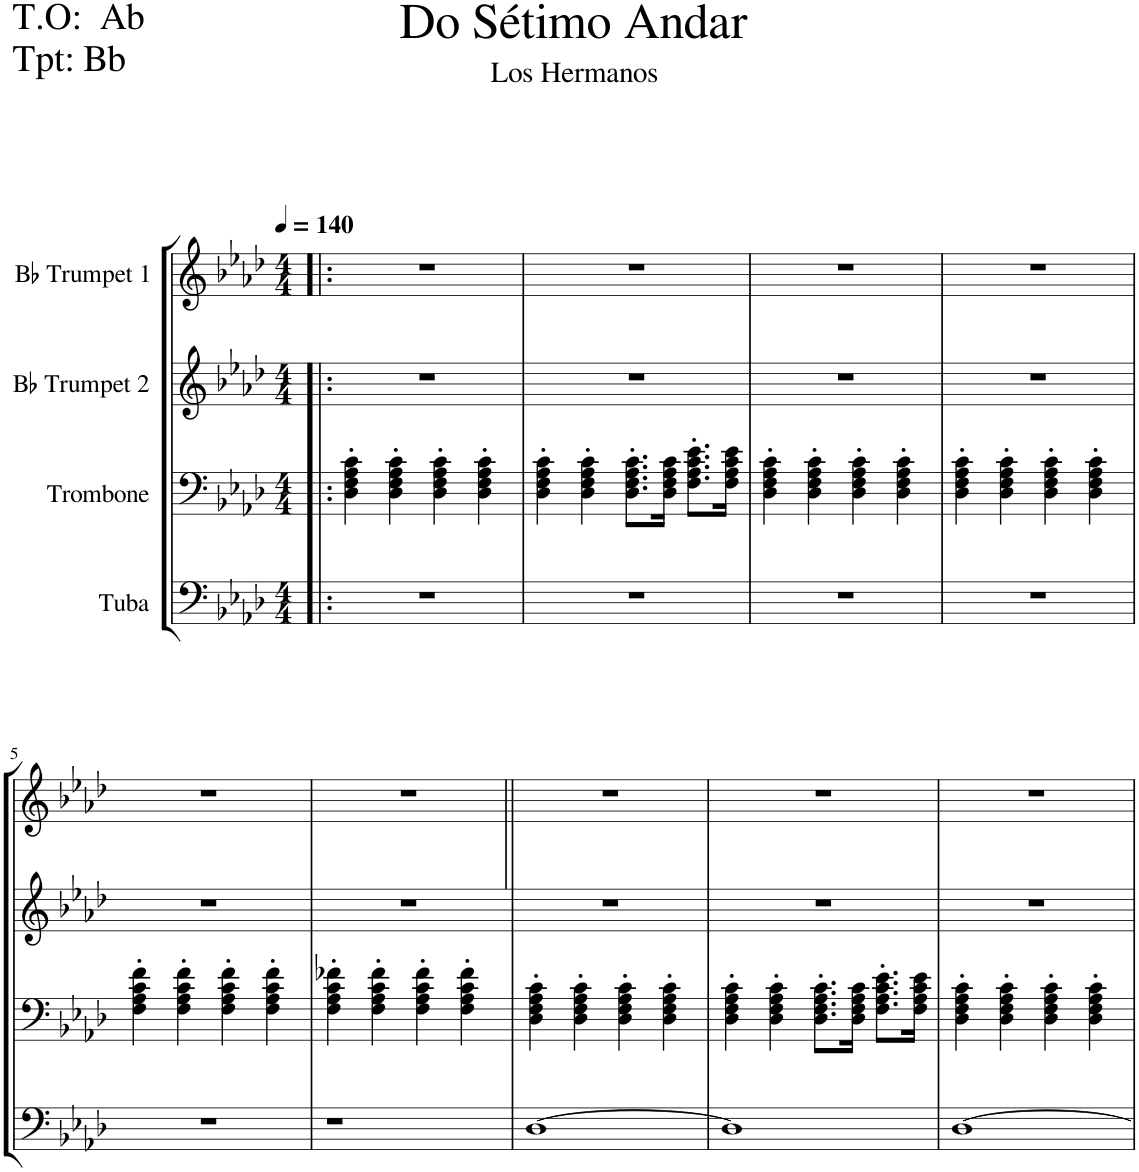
**kern	**kern	**kern	**kern
*part4	*part3	*part2	*part1
*staff4	*staff3	*staff2	*staff1
*I"Tuba	*I"Trombone	*I"Bb Trumpet 2	*I"Bb Trumpet 1
*I'Tba	*I'Trb	*I'Tpt	*I'Tpt
*clefF4	*clefF4	*clefG2	*clefG2
*	*	*ITrd1c2	*ITrd1c2
*k[b-e-a-d-]	*k[b-e-a-d-]	*k[b-e-a-d-]	*k[b-e-a-d-]
*M4/4	*M4/4	*M4/4	*M4/4
*MM140	*MM140	*MM140	*MM140
=1!|:	=1!|:	=1!|:	=1!|:
1r	4D-\' 4F\' 4A-\' 4c\'	1r	1r
.	4D-\' 4F\' 4A-\' 4c\'	.	.
.	4D-\' 4F\' 4A-\' 4c\'	.	.
.	4D-\' 4F\' 4A-\' 4c\'	.	.
=2	=2	=2	=2
1r	4D-\' 4F\' 4A-\' 4c\'	1r	1r
.	4D-\' 4F\' 4A-\' 4c\'	.	.
.	8.D-\' 8.F\' 8.A-\' 8.c\'L	.	.
.	16D-\ 16F\ 16A-\ 16c\Jk	.	.
.	8.F\' 8.A-\' 8.c\' 8.e-\'L	.	.
.	16F\ 16A-\ 16c\ 16e-\Jk	.	.
=3	=3	=3	=3
1r	4D-\' 4F\' 4A-\' 4c\'	1r	1r
.	4D-\' 4F\' 4A-\' 4c\'	.	.
.	4D-\' 4F\' 4A-\' 4c\'	.	.
.	4D-\' 4F\' 4A-\' 4c\'	.	.
=4	=4	=4	=4
1r	4D-\' 4F\' 4A-\' 4c\'	1r	1r
.	4D-\' 4F\' 4A-\' 4c\'	.	.
.	4D-\' 4F\' 4A-\' 4c\'	.	.
.	4D-\' 4F\' 4A-\' 4c\'	.	.
!!LO:LB:g=z
=5	=5	=5	=5
1r	4F\' 4A-\' 4c\' 4f\'	1r	1r
.	4F\' 4A-\' 4c\' 4f\'	.	.
.	4F\' 4A-\' 4c\' 4f\'	.	.
.	4F\' 4A-\' 4c\' 4f\'	.	.
=6	=6	=6	=6
1r	4F\' 4A-\' 4c\' 4f-X\'	1r	1r
.	4F\' 4A-\' 4c\' 4f-\'	.	.
.	4F\' 4A-\' 4c\' 4f-\'	.	.
.	4F\' 4A-\' 4c\' 4f-\'	.	.
=7||	=7||	=7||	=7||
[1D-	4D-\' 4F\' 4A-\' 4c\'	1r	1r
.	4D-\' 4F\' 4A-\' 4c\'	.	.
.	4D-\' 4F\' 4A-\' 4c\'	.	.
.	4D-\' 4F\' 4A-\' 4c\'	.	.
=8	=8	=8	=8
1D-]	4D-\' 4F\' 4A-\' 4c\'	1r	1r
.	4D-\' 4F\' 4A-\' 4c\'	.	.
.	8.D-\' 8.F\' 8.A-\' 8.c\'L	.	.
.	16D-\ 16F\ 16A-\ 16c\Jk	.	.
.	8.F\' 8.A-\' 8.c\' 8.e-\'L	.	.
.	16F\ 16A-\ 16c\ 16e-\Jk	.	.
=9	=9	=9	=9
[1D-	4D-\' 4F\' 4A-\' 4c\'	1r	1r
.	4D-\' 4F\' 4A-\' 4c\'	.	.
.	4D-\' 4F\' 4A-\' 4c\'	.	.
.	4D-\' 4F\' 4A-\' 4c\'	.	.
=	=	=	=
*-	*-	*-	*-
